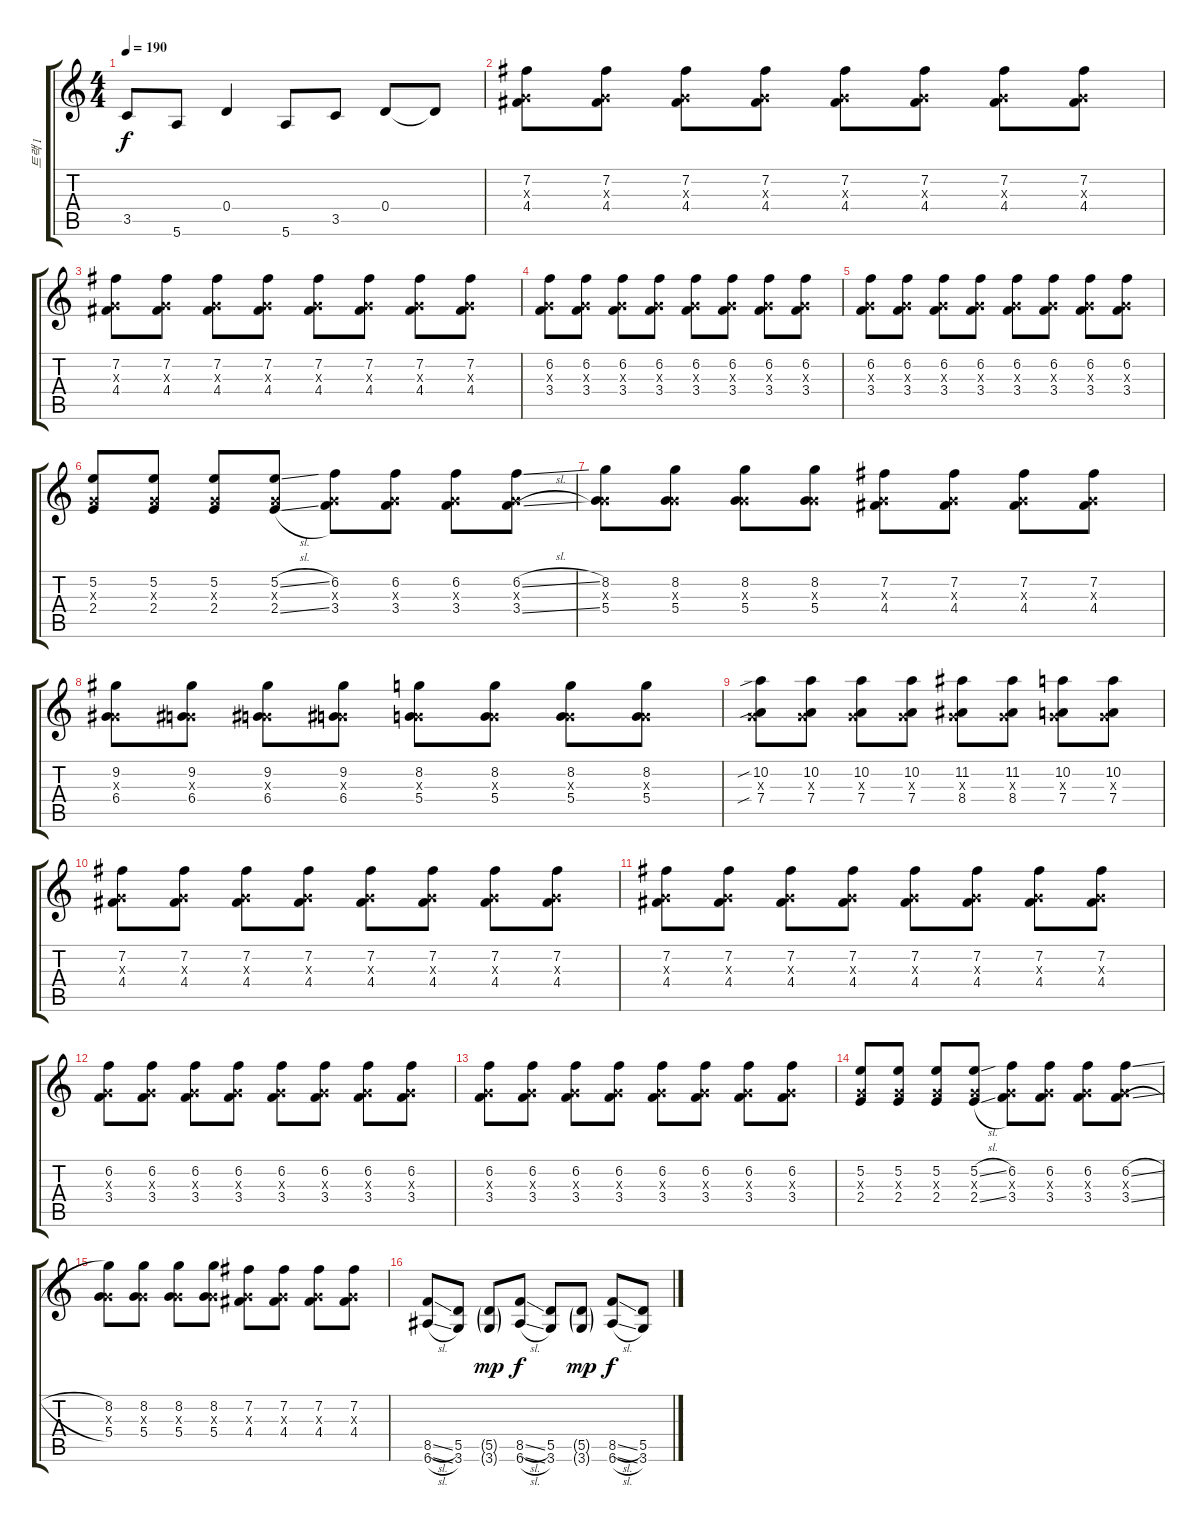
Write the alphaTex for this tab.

\track ("트랙 1" "트랙 1") {instrument overdrivenguitar}
\staff {score tabs}
\tuning (E4 B3 G3 D3 A2 E2) {hide}
\ts (4 4)
\tempo 190
\clef g2
\ks c
3.5{t}.8{dy f} 5.6.8 0.4.4 5.6.8 3.5.8 0.4.8 0.4{t}.8 |
(7.2 0.3{x} 4.4).8{volume 14 instrument overdrivenguitar} (7.2 0.3{x} 4.4).8 (7.2 0.3{x} 4.4).8 (7.2 0.3{x} 4.4).8 (7.2 0.3{x} 4.4).8 (7.2 0.3{x} 4.4).8 (7.2 0.3{x} 4.4).8 (7.2 0.3{x} 4.4).8 |
(7.2 0.3{x} 4.4).8 (7.2 0.3{x} 4.4).8 (7.2 0.3{x} 4.4).8 (7.2 0.3{x} 4.4).8 (7.2 0.3{x} 4.4).8 (7.2 0.3{x} 4.4).8 (7.2 0.3{x} 4.4).8 (7.2 0.3{x} 4.4).8 |
(6.2 0.3{x} 3.4).8 (6.2 0.3{x} 3.4).8 (6.2 0.3{x} 3.4).8 (6.2 0.3{x} 3.4).8 (6.2 0.3{x} 3.4).8 (6.2 0.3{x} 3.4).8 (6.2 0.3{x} 3.4).8 (6.2 0.3{x} 3.4).8 |
(6.2 0.3{x} 3.4).8 (6.2 0.3{x} 3.4).8 (6.2 0.3{x} 3.4).8 (6.2 0.3{x} 3.4).8 (6.2 0.3{x} 3.4).8 (6.2 0.3{x} 3.4).8 (6.2 0.3{x} 3.4).8 (6.2 0.3{x} 3.4).8 |
(5.2 0.3{x} 2.4).8 (5.2 0.3{x} 2.4).8 (5.2 0.3{x} 2.4).8 (5.2{sl} 0.3{x} 2.4{sl}).8 (6.2 0.3{x} 3.4).8 (6.2 0.3{x} 3.4).8 (6.2 0.3{x} 3.4).8 (6.2{sl} 0.3{x} 3.4{sl}).8 |
(8.2 0.3{x} 5.4).8 (8.2 0.3{x} 5.4).8 (8.2 0.3{x} 5.4).8 (8.2 0.3{x} 5.4).8 (7.2 0.3{x} 4.4).8 (7.2 0.3{x} 4.4).8 (7.2 0.3{x} 4.4).8 (7.2 0.3{x} 4.4).8 |
(9.2 0.3{x} 6.4).8 (9.2 0.3{x} 6.4).8 (9.2 0.3{x} 6.4).8 (9.2 0.3{x} 6.4).8 (8.2 0.3{x} 5.4).8 (8.2 0.3{x} 5.4).8 (8.2 0.3{x} 5.4).8 (8.2 0.3{x} 5.4).8 |
(10.2{sib} 0.3{x} 7.4{sib}).8 (10.2 0.3{x} 7.4).8 (10.2 0.3{x} 7.4).8 (10.2 0.3{x} 7.4).8 (11.2 0.3{x} 8.4).8 (11.2 0.3{x} 8.4).8 (10.2 0.3{x} 7.4).8 (10.2 0.3{x} 7.4).8 |
(7.2 0.3{x} 4.4).8 (7.2 0.3{x} 4.4).8 (7.2 0.3{x} 4.4).8 (7.2 0.3{x} 4.4).8 (7.2 0.3{x} 4.4).8 (7.2 0.3{x} 4.4).8 (7.2 0.3{x} 4.4).8 (7.2 0.3{x} 4.4).8 |
(7.2 0.3{x} 4.4).8 (7.2 0.3{x} 4.4).8 (7.2 0.3{x} 4.4).8 (7.2 0.3{x} 4.4).8 (7.2 0.3{x} 4.4).8 (7.2 0.3{x} 4.4).8 (7.2 0.3{x} 4.4).8 (7.2 0.3{x} 4.4).8 |
(6.2 0.3{x} 3.4).8 (6.2 0.3{x} 3.4).8 (6.2 0.3{x} 3.4).8 (6.2 0.3{x} 3.4).8 (6.2 0.3{x} 3.4).8 (6.2 0.3{x} 3.4).8 (6.2 0.3{x} 3.4).8 (6.2 0.3{x} 3.4).8 |
(6.2 0.3{x} 3.4).8 (6.2 0.3{x} 3.4).8 (6.2 0.3{x} 3.4).8 (6.2 0.3{x} 3.4).8 (6.2 0.3{x} 3.4).8 (6.2 0.3{x} 3.4).8 (6.2 0.3{x} 3.4).8 (6.2 0.3{x} 3.4).8 |
(5.2 0.3{x} 2.4).8 (5.2 0.3{x} 2.4).8 (5.2 0.3{x} 2.4).8 (5.2{sl} 0.3{x} 2.4{sl}).8 (6.2 0.3{x} 3.4).8 (6.2 0.3{x} 3.4).8 (6.2 0.3{x} 3.4).8 (6.2{sl} 0.3{x} 3.4{sl}).8 |
(8.2 0.3{x} 5.4).8 (8.2 0.3{x} 5.4).8 (8.2 0.3{x} 5.4).8 (8.2 0.3{x} 5.4).8 (7.2 0.3{x} 4.4).8 (7.2 0.3{x} 4.4).8 (7.2 0.3{x} 4.4).8 (7.2 0.3{x} 4.4).8 |
(8.5{sl} 6.6{sl}).8 (5.5 3.6).8 (5.5{g} 3.6{g}).8{dy mp} (8.5{sl} 6.6{sl}).8{dy f} (5.5 3.6).8 (5.5{g} 3.6{g}).8{dy mp} (8.5{sl} 6.6{sl}).8{dy f} (5.5 3.6).8
